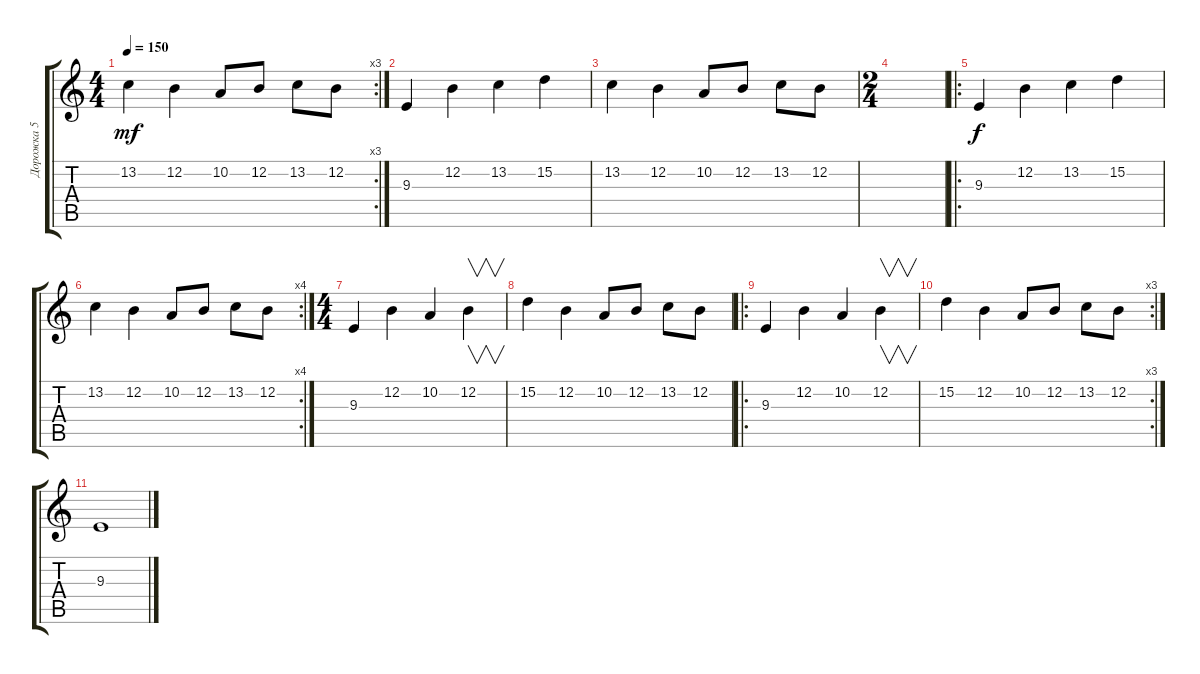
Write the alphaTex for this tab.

\track ("Дорожка 5" "Дорожка 5") {instrument sitar}
\staff {score tabs}
\tuning (E4 B3 G3 D3 A2 E2) {hide}
\rc 3
\ts (4 4)
\tempo 150
\clef g2
\ks c
13.2.4{dy mf} 12.2.4 10.2.8 12.2.8 13.2.8 12.2.8 |
9.3.4{volume 8 instrument overdrivenguitar} 12.2.4 13.2.4 15.2.4 |
13.2.4 12.2.4 10.2.8 12.2.8 13.2.8 12.2.8 |
\ts (2 4)
|
\ro
9.3.4{dy f volume 8 instrument sitar} 12.2.4 13.2.4 15.2.4 |
\rc 4
13.2.4 12.2.4 10.2.8 12.2.8 13.2.8 12.2.8 |
\ts (4 4)
9.3.4 12.2.4 10.2.4 12.2.4{v} |
15.2.4 12.2.4 10.2.8 12.2.8 13.2.8 12.2.8 |
\ro
9.3.4 12.2.4 10.2.4 12.2.4{v} |
\rc 3
15.2.4 12.2.4 10.2.8 12.2.8 13.2.8 12.2.8 |
9.3.1
